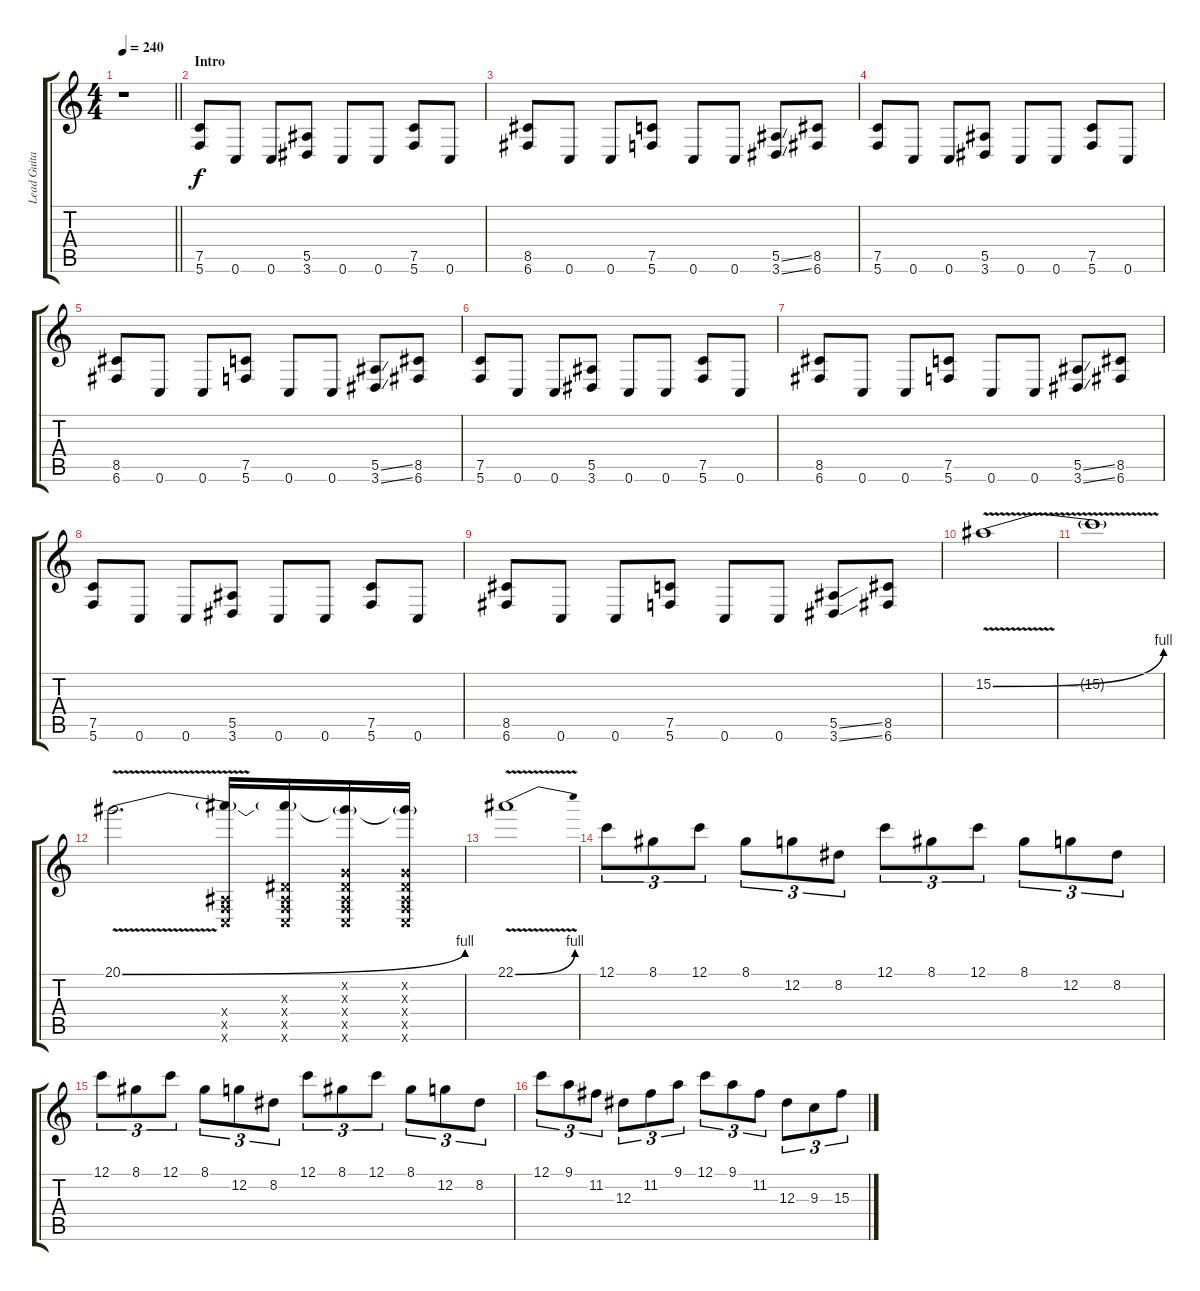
\track ("Lead Guitar" "Lead Guita") {instrument overdrivenguitar}
\staff {score tabs}
\tuning (C4 G3 Eb3 Bb2 F2 C2) {hide}
\ts (4 4)
\tempo 240
\clef g2
\barLineRight lightlight
\ks c
r.1{dy f instrument overdrivenguitar} |
\section ("" "Intro")
(7.5 5.6).8 0.6.8 0.6.8 (5.5 3.6).8 0.6.8 0.6.8 (7.5 5.6).8 0.6.8 |
(8.5 6.6).8 0.6.8 0.6.8 (7.5 5.6).8 0.6.8 0.6.8 (5.5{ss} 3.6{ss}).8 (8.5 6.6).8 |
(7.5 5.6).8 0.6.8 0.6.8 (5.5 3.6).8 0.6.8 0.6.8 (7.5 5.6).8 0.6.8 |
(8.5 6.6).8 0.6.8 0.6.8 (7.5 5.6).8 0.6.8 0.6.8 (5.5{ss} 3.6{ss}).8 (8.5 6.6).8 |
(7.5 5.6).8 0.6.8 0.6.8 (5.5 3.6).8 0.6.8 0.6.8 (7.5 5.6).8 0.6.8 |
(8.5 6.6).8 0.6.8 0.6.8 (7.5 5.6).8 0.6.8 0.6.8 (5.5{ss} 3.6{ss}).8 (8.5 6.6).8 |
(7.5 5.6).8 0.6.8 0.6.8 (5.5 3.6).8 0.6.8 0.6.8 (7.5 5.6).8 0.6.8 |
(8.5 6.6).8 0.6.8 0.6.8 (7.5 5.6).8 0.6.8 0.6.8 (5.5{ss} 3.6{ss}).8 (8.5 6.6).8 |
15.2{be (bend 0 0 60 4) v}.1 |
15.2{t}.1 |
20.1{be (bend 0 0 60 4) v}.2{d} (20.1{t} 0.4{x} 0.5{x} 0.6{x}).16 (20.1{t} 0.3{x} 0.4{x} 0.5{x} 0.6{x}).16 (20.1{t} 0.2{x} 0.3{x} 0.4{x} 0.5{x} 0.6{x}).16 (20.1{t} 0.2{x} 0.3{x} 0.4{x} 0.5{x} 0.6{x}).16 |
22.1{be (bend 0 0 60 4) v}.1 |
12.1.8{tu (3 2)} 8.1.8{tu (3 2)} 12.1.8{tu (3 2)} 8.1.8{tu (3 2)} 12.2.8{tu (3 2)} 8.2.8{tu (3 2)} 12.1.8{tu (3 2)} 8.1.8{tu (3 2)} 12.1.8{tu (3 2)} 8.1.8{tu (3 2)} 12.2.8{tu (3 2)} 8.2.8{tu (3 2)} |
12.1.8{tu (3 2)} 8.1.8{tu (3 2)} 12.1.8{tu (3 2)} 8.1.8{tu (3 2)} 12.2.8{tu (3 2)} 8.2.8{tu (3 2)} 12.1.8{tu (3 2)} 8.1.8{tu (3 2)} 12.1.8{tu (3 2)} 8.1.8{tu (3 2)} 12.2.8{tu (3 2)} 8.2.8{tu (3 2)} |
12.1.8{tu (3 2)} 9.1.8{tu (3 2)} 11.2.8{tu (3 2)} 12.3.8{tu (3 2)} 11.2.8{tu (3 2)} 9.1.8{tu (3 2)} 12.1.8{tu (3 2)} 9.1.8{tu (3 2)} 11.2.8{tu (3 2)} 12.3.8{tu (3 2)} 9.3.8{tu (3 2)} 15.3.8{tu (3 2)}
